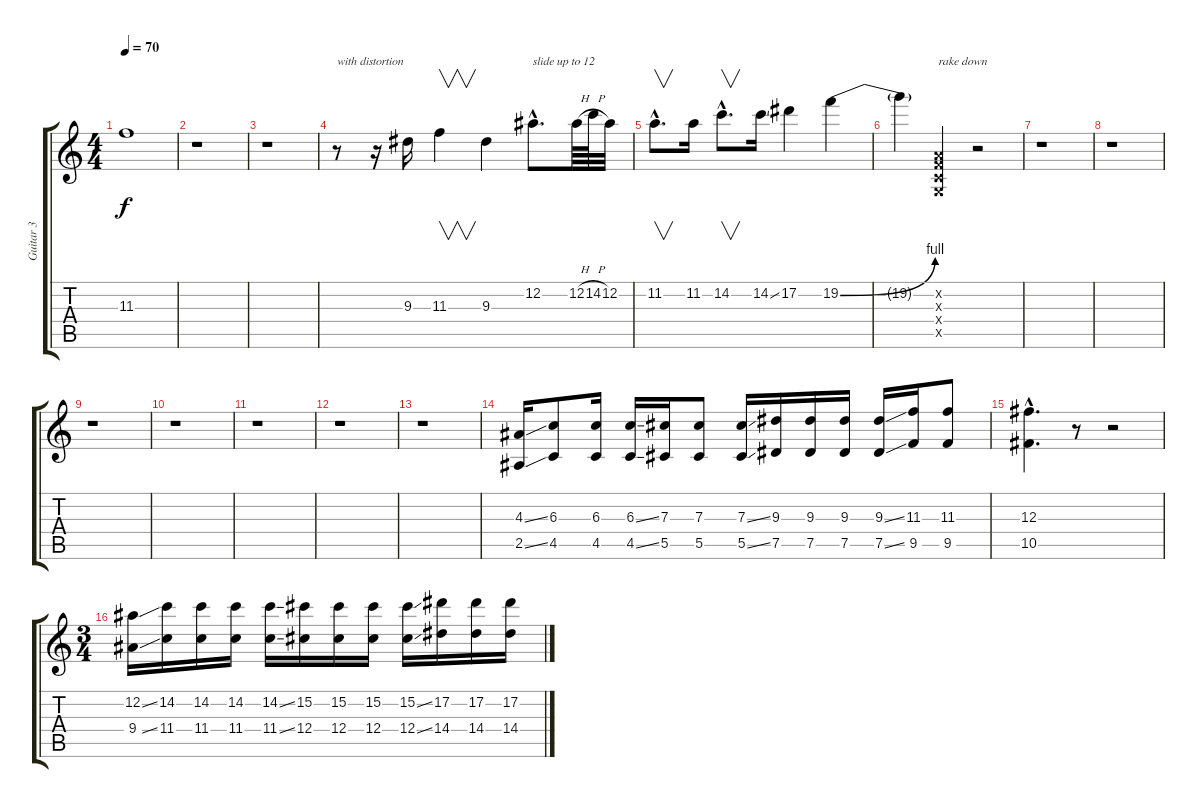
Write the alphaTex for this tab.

\track ("Guitar 3" "Guitar 3") {instrument distortionguitar}
\staff {score tabs}
\tuning (Eb4 Bb3 Gb3 Db3 Ab2 Eb2) {hide}
\ts (4 4)
\tempo 70
\clef g2
\ks c
11.3{t}.1{dy f} |
r.1 |
r.1 |
r.8{txt "with distortion"} r.16 9.3.16 11.3.4{v} 9.3.4 12.2{hac}.8{d txt "slide up to 12"} 12.2{h}.64 14.2{h}.64 12.2.32 |
11.2{hac}.8{v d} 11.2.16 14.2{hac}.8{v d} 14.2{ss}.16 17.2.4 19.2{be (bend 0 0 60 4)}.4 |
19.2{t}.4 (-1.2{x} -1.3{x} -1.4{x} -1.5{x}).4{txt "rake down"} r.2 |
r.1 |
r.1 |
r.1 |
r.1 |
r.1 |
r.1 |
r.1 |
(4.3{ss} 2.5{ss}).16 (6.3 4.5).8 (6.3 4.5).16 (6.3{ss} 4.5{ss}).16 (7.3 5.5).16 (7.3 5.5).8 (7.3{ss} 5.5{ss}).16 (9.3 7.5).16 (9.3 7.5).16 (9.3 7.5).16 (9.3{ss} 7.5{ss}).16 (11.3 9.5).16 (11.3 9.5).8 |
(12.3{hac} 10.5{hac}).4{d} r.8 r.2 |
\ts (3 4)
(12.2{ss} 9.4{ss}).16 (14.2 11.4).16 (14.2 11.4).16 (14.2 11.4).16 (14.2{ss} 11.4{ss}).16 (15.2 12.4).16 (15.2 12.4).16 (15.2 12.4).16 (15.2{ss} 12.4{ss}).16 (17.2 14.4).16 (17.2 14.4).16 (17.2 14.4).16
